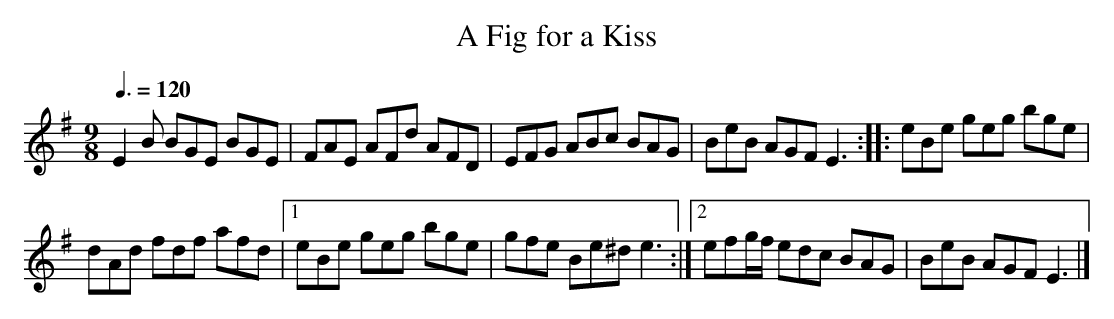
X:1
T:A Fig for a Kiss
M:9/8
L:1/8
Q:3/8=120
K:E Minor
E2B BGE BGE|FAE AFd AFD|   EFG    ABc BAG|BeB AGF  E3::\
eBe geg bge|
            dAd fdf afd|[1 eBe    geg bge|gfe Be^d e3:|\
                        [2 efg/f/ edc BAG|BeB AGF  E3|]
